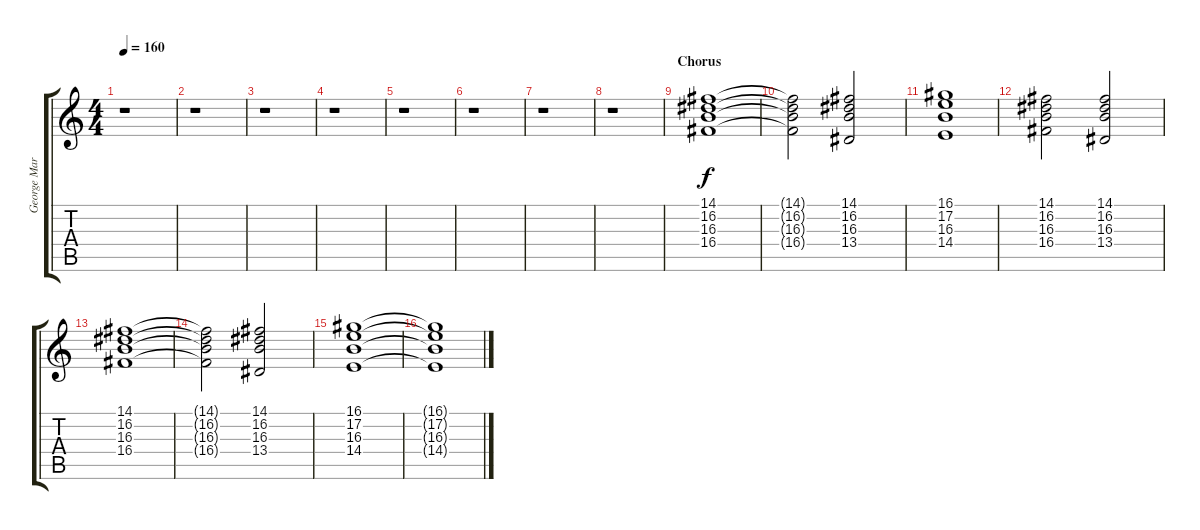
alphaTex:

\track ("George Martin" "George Mar") {instrument drawbarorgan}
\staff {score tabs}
\tuning (E4 B3 G3 D3 A2 E2) {hide}
\ts (4 4)
\tempo 160
\clef g2
\ks c
r.1{dy f} |
r.1 |
r.1 |
r.1 |
r.1 |
r.1 |
r.1 |
r.1 |
\section ("" "Chorus")
(14.1 16.2 16.3 16.4).1 |
(14.1{t} 16.2{t} 16.3{t} 16.4{t}).2 (14.1 16.2 16.3 13.4).2 |
(16.1 17.2 16.3 14.4).1 |
(14.1 16.2 16.3 16.4).2 (14.1 16.2 16.3 13.4).2 |
(14.1 16.2 16.3 16.4).1 |
(14.1{t} 16.2{t} 16.3{t} 16.4{t}).2 (14.1 16.2 16.3 13.4).2 |
(16.1 17.2 16.3 14.4).1 |
(16.1{t} 17.2{t} 16.3{t} 14.4{t}).1
